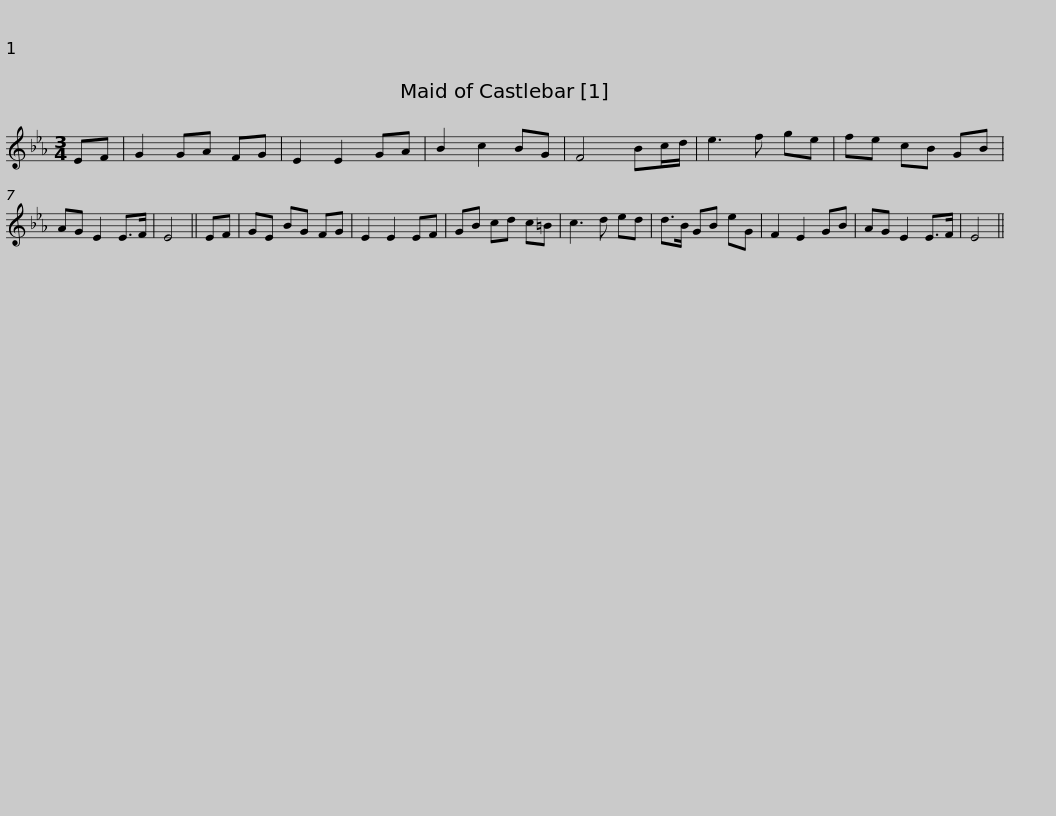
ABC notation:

X:1
L:1/8
M:3/4
I:linebreak $
K:Eb
V:1 treble
V:1
 EF | G2 GA FG | E2 E2 GA | B2 c2 BG | F4 Bc/d/ | %5
 e3 f ge | fe cB GB | AG E2 E>F | E4 || EF |$ %10
 GE BG FG | E2 E2 EF | GB cd c=B | c3 d ed | d>B GB eG | %15
 F2 E2 GB | AG E2 E>F | E4 || %18
